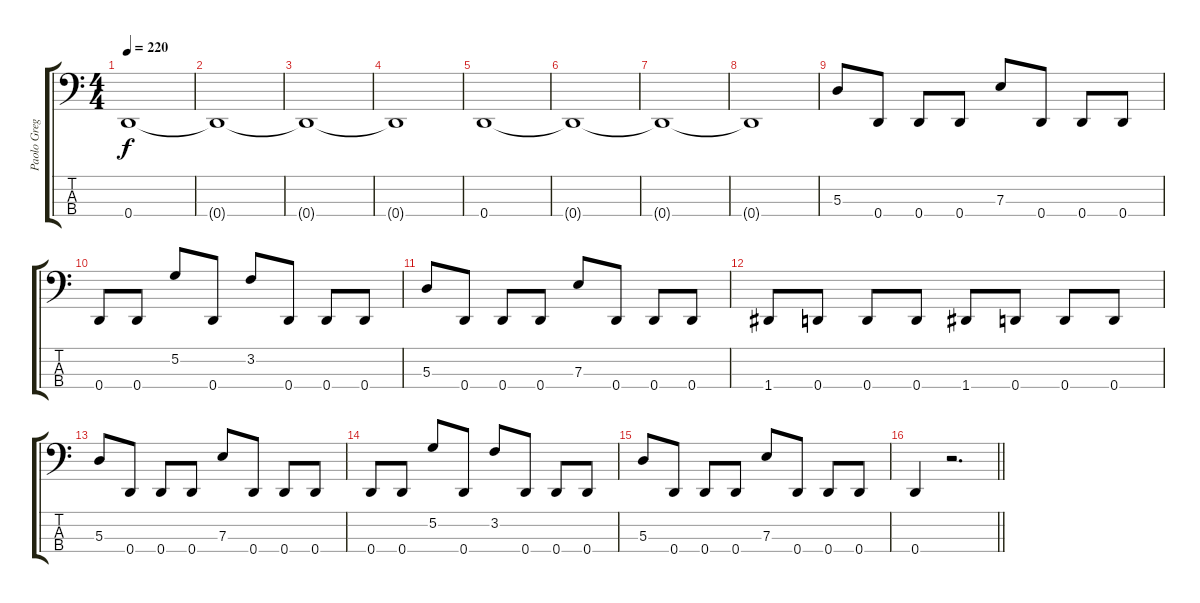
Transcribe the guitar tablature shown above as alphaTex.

\track ("Paolo Gregoletto" "Paolo Greg") {instrument electricbassfinger}
\staff {score tabs}
\tuning (G2 D2 A1 D1) {hide}
\ts (4 4)
\tempo 220
\clef f4
\ks c
0.4.1{dy f} |
0.4{t}.1 |
0.4{t}.1 |
0.4{t}.1 |
0.4.1 |
0.4{t}.1 |
0.4{t}.1 |
0.4{t}.1 |
5.3.8 0.4.8 0.4.8 0.4.8 7.3.8 0.4.8 0.4.8 0.4.8 |
0.4.8 0.4.8 5.2.8 0.4.8 3.2.8 0.4.8 0.4.8 0.4.8 |
5.3.8 0.4.8 0.4.8 0.4.8 7.3.8 0.4.8 0.4.8 0.4.8 |
1.4.8 0.4.8 0.4.8 0.4.8 1.4.8 0.4.8 0.4.8 0.4.8 |
5.3.8 0.4.8 0.4.8 0.4.8 7.3.8 0.4.8 0.4.8 0.4.8 |
0.4.8 0.4.8 5.2.8 0.4.8 3.2.8 0.4.8 0.4.8 0.4.8 |
5.3.8 0.4.8 0.4.8 0.4.8 7.3.8 0.4.8 0.4.8 0.4.8 |
\barLineRight lightlight
0.4.4 r.2{d}
